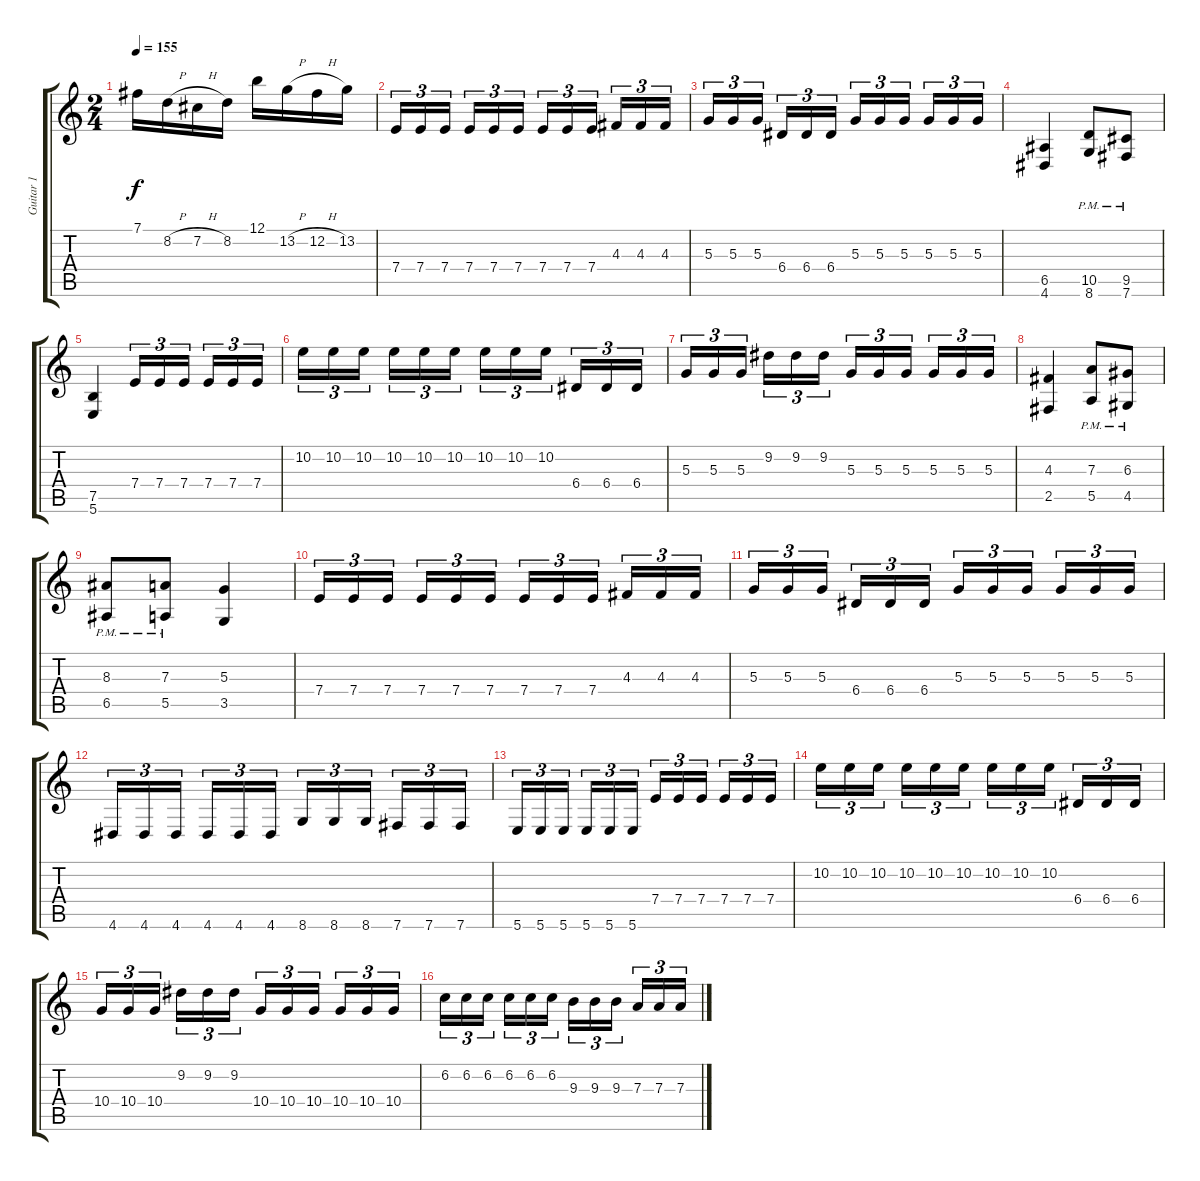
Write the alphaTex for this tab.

\track ("Guitar 1" "Guitar 1") {instrument distortionguitar}
\staff {score tabs}
\tuning (B3 Gb3 D3 A2 E2 B1) {hide}
\ts (2 4)
\tempo 155
\clef g2
\ks c
7.1.16{dy f} 8.2{h}.16 7.2{h}.16 8.2.16 12.1.16 13.2{h}.16 12.2{h}.16 13.2.16 |
7.4.16{tu (3 2)} 7.4.16{tu (3 2)} 7.4.16{tu (3 2) beam splitsecondary} 7.4.16{tu (3 2)} 7.4.16{tu (3 2)} 7.4.16{tu (3 2)} 7.4.16{tu (3 2)} 7.4.16{tu (3 2)} 7.4.16{tu (3 2) beam splitsecondary} 4.3.16{tu (3 2)} 4.3.16{tu (3 2)} 4.3.16{tu (3 2)} |
5.3.16{tu (3 2)} 5.3.16{tu (3 2)} 5.3.16{tu (3 2) beam splitsecondary} 6.4.16{tu (3 2)} 6.4.16{tu (3 2)} 6.4.16{tu (3 2)} 5.3.16{tu (3 2)} 5.3.16{tu (3 2)} 5.3.16{tu (3 2) beam splitsecondary} 5.3.16{tu (3 2)} 5.3.16{tu (3 2)} 5.3.16{tu (3 2)} |
(6.5 4.6).4 (10.5{pm} 8.6{pm}).8 (9.5{pm} 7.6{pm}).8 |
(7.5 5.6).4 7.4.16{tu (3 2)} 7.4.16{tu (3 2)} 7.4.16{tu (3 2) beam splitsecondary} 7.4.16{tu (3 2)} 7.4.16{tu (3 2)} 7.4.16{tu (3 2)} |
10.2.16{tu (3 2)} 10.2.16{tu (3 2)} 10.2.16{tu (3 2) beam splitsecondary} 10.2.16{tu (3 2)} 10.2.16{tu (3 2)} 10.2.16{tu (3 2)} 10.2.16{tu (3 2)} 10.2.16{tu (3 2)} 10.2.16{tu (3 2) beam splitsecondary} 6.4.16{tu (3 2)} 6.4.16{tu (3 2)} 6.4.16{tu (3 2)} |
5.3.16{tu (3 2)} 5.3.16{tu (3 2)} 5.3.16{tu (3 2) beam splitsecondary} 9.2.16{tu (3 2)} 9.2.16{tu (3 2)} 9.2.16{tu (3 2)} 5.3.16{tu (3 2)} 5.3.16{tu (3 2)} 5.3.16{tu (3 2) beam splitsecondary} 5.3.16{tu (3 2)} 5.3.16{tu (3 2)} 5.3.16{tu (3 2)} |
(4.3 2.5).4 (7.3{pm} 5.5{pm}).8 (6.3{pm} 4.5{pm}).8 |
(8.3{pm} 6.5{pm}).8 (7.3{pm} 5.5{pm}).8 (5.3 3.5).4 |
7.4.16{tu (3 2)} 7.4.16{tu (3 2)} 7.4.16{tu (3 2) beam splitsecondary} 7.4.16{tu (3 2)} 7.4.16{tu (3 2)} 7.4.16{tu (3 2)} 7.4.16{tu (3 2)} 7.4.16{tu (3 2)} 7.4.16{tu (3 2) beam splitsecondary} 4.3.16{tu (3 2)} 4.3.16{tu (3 2)} 4.3.16{tu (3 2)} |
5.3.16{tu (3 2)} 5.3.16{tu (3 2)} 5.3.16{tu (3 2) beam splitsecondary} 6.4.16{tu (3 2)} 6.4.16{tu (3 2)} 6.4.16{tu (3 2)} 5.3.16{tu (3 2)} 5.3.16{tu (3 2)} 5.3.16{tu (3 2) beam splitsecondary} 5.3.16{tu (3 2)} 5.3.16{tu (3 2)} 5.3.16{tu (3 2)} |
4.6.16{tu (3 2)} 4.6.16{tu (3 2)} 4.6.16{tu (3 2) beam splitsecondary} 4.6.16{tu (3 2)} 4.6.16{tu (3 2)} 4.6.16{tu (3 2)} 8.6.16{tu (3 2)} 8.6.16{tu (3 2)} 8.6.16{tu (3 2) beam splitsecondary} 7.6.16{tu (3 2)} 7.6.16{tu (3 2)} 7.6.16{tu (3 2)} |
5.6.16{tu (3 2)} 5.6.16{tu (3 2)} 5.6.16{tu (3 2) beam splitsecondary} 5.6.16{tu (3 2)} 5.6.16{tu (3 2)} 5.6.16{tu (3 2)} 7.4.16{tu (3 2)} 7.4.16{tu (3 2)} 7.4.16{tu (3 2) beam splitsecondary} 7.4.16{tu (3 2)} 7.4.16{tu (3 2)} 7.4.16{tu (3 2)} |
10.2.16{tu (3 2)} 10.2.16{tu (3 2)} 10.2.16{tu (3 2) beam splitsecondary} 10.2.16{tu (3 2)} 10.2.16{tu (3 2)} 10.2.16{tu (3 2)} 10.2.16{tu (3 2)} 10.2.16{tu (3 2)} 10.2.16{tu (3 2) beam splitsecondary} 6.4.16{tu (3 2)} 6.4.16{tu (3 2)} 6.4.16{tu (3 2)} |
10.4.16{tu (3 2)} 10.4.16{tu (3 2)} 10.4.16{tu (3 2) beam splitsecondary} 9.2.16{tu (3 2)} 9.2.16{tu (3 2)} 9.2.16{tu (3 2)} 10.4.16{tu (3 2)} 10.4.16{tu (3 2)} 10.4.16{tu (3 2) beam splitsecondary} 10.4.16{tu (3 2)} 10.4.16{tu (3 2)} 10.4.16{tu (3 2)} |
6.2.16{tu (3 2)} 6.2.16{tu (3 2)} 6.2.16{tu (3 2) beam splitsecondary} 6.2.16{tu (3 2)} 6.2.16{tu (3 2)} 6.2.16{tu (3 2)} 9.3.16{tu (3 2)} 9.3.16{tu (3 2)} 9.3.16{tu (3 2) beam splitsecondary} 7.3.16{tu (3 2)} 7.3.16{tu (3 2)} 7.3.16{tu (3 2)}
